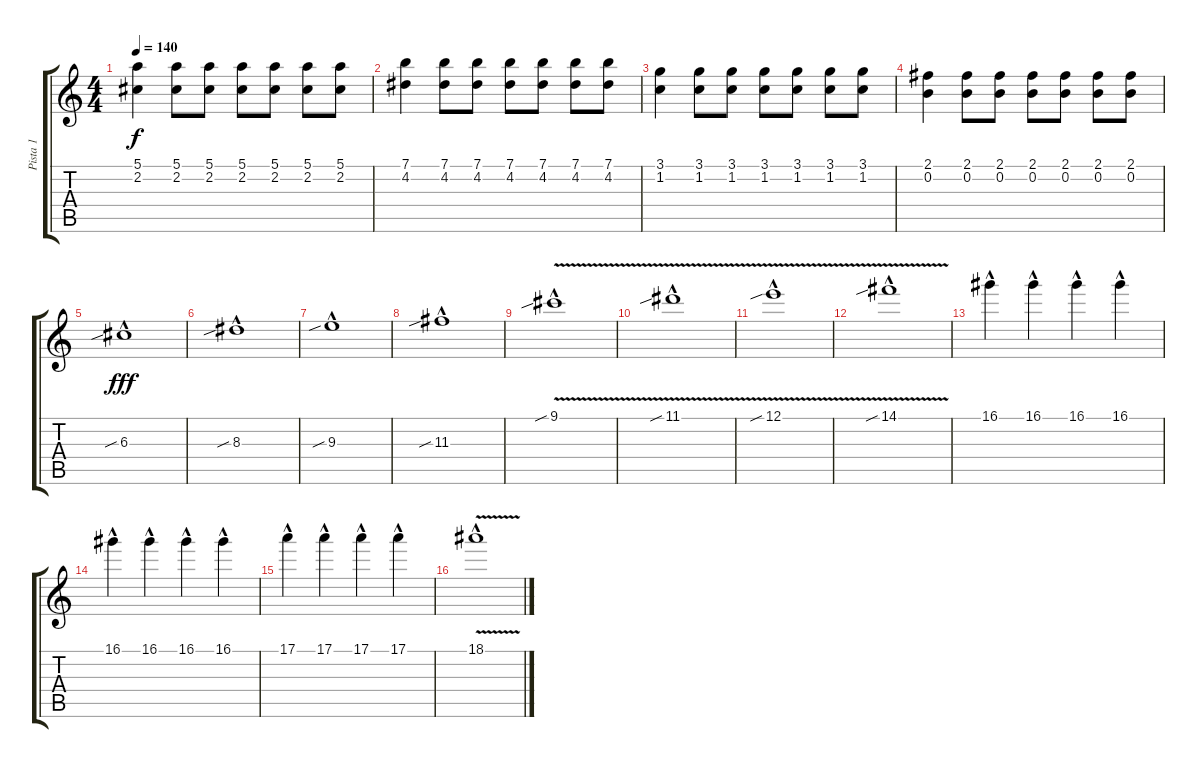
\track ("Pista 1" "Pista 1") {instrument overdrivenguitar}
\staff {score tabs}
\tuning (E4 B3 G3 D3 A2 E2) {hide}
\ts (4 4)
\tempo 140
\clef g2
\ks c
(5.1 2.2).4{dy f} (5.1 2.2).8 (5.1 2.2).8 (5.1 2.2).8 (5.1 2.2).8 (5.1 2.2).8 (5.1 2.2).8 |
(7.1 4.2).4 (7.1 4.2).8 (7.1 4.2).8 (7.1 4.2).8 (7.1 4.2).8 (7.1 4.2).8 (7.1 4.2).8 |
(3.1 1.2).4 (3.1 1.2).8 (3.1 1.2).8 (3.1 1.2).8 (3.1 1.2).8 (3.1 1.2).8 (3.1 1.2).8 |
(2.1 0.2).4 (2.1 0.2).8 (2.1 0.2).8 (2.1 0.2).8 (2.1 0.2).8 (2.1 0.2).8 (2.1 0.2).8 |
6.3{sib hac}.1{dy fff volume 10} |
8.3{sib hac}.1 |
9.3{sib hac}.1 |
11.3{sib hac}.1 |
9.1{v sib hac}.1 |
11.1{v sib hac}.1 |
12.1{v sib hac}.1 |
14.1{v sib hac}.1 |
16.1{hac}.4 16.1{hac}.4 16.1{hac}.4 16.1{hac}.4 |
16.1{hac}.4 16.1{hac}.4 16.1{hac}.4 16.1{hac}.4 |
17.1{hac}.4 17.1{hac}.4 17.1{hac}.4 17.1{hac}.4 |
18.1{v hac}.1{volume 2}
